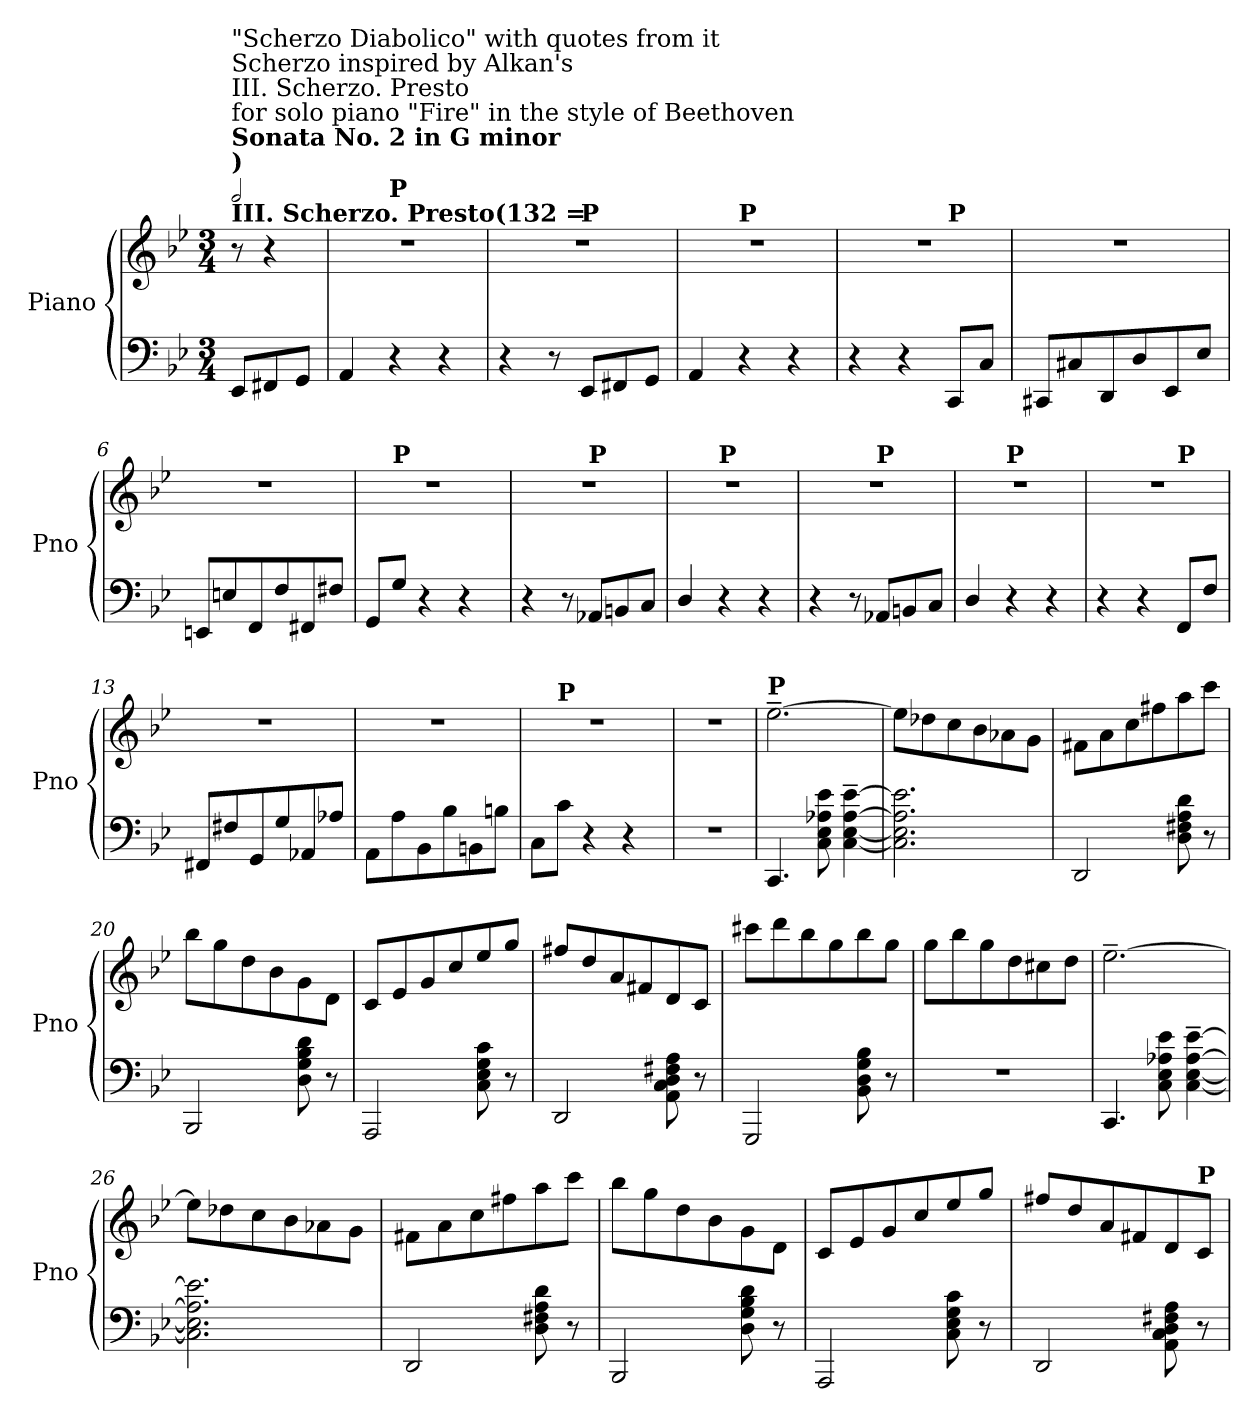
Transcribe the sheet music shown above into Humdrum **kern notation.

**kern	**kern
*part1	*part1
*staff2	*staff1
*I"Piano	*
*I'Pno	*
*clefF4	*clefG2
*k[b-e-]	*k[b-e-]
*M3/4	*M3/4
=	=
!	!LO:TX:a:B:t=III. Scherzo.  Presto(132 =
!	!LO:TX:a:t=[half]
!	!LO:TX:a:B:t=)
!	!LO:TX:a:B:t=Sonata No. 2 in G minor
!	!LO:TX:a:t=for solo piano "Fire" in the style of Beethoven
!	!LO:TX:a:t=III. Scherzo. Presto
!	!LO:TX:a:t=Scherzo inspired by Alkan's
!	!LO:TX:a:t="Scherzo Diabolico" with quotes from it
8EE-/L	8r
8FF#X/	4r
8GG/J	.
=1	=1
*	*^
4AA/	2.r	4ryy
!	!	!LO:TX:a:B:t=P
4r	.	2ryy
4r	.	.
=2	=2	=2
4r	2.r	4.ryy
8r	.	.
!	!	!LO:TX:a:B:t=P
8EE-/L	.	4.ryy
8FF#X/	.	.
8GG/J	.	.
=3	=3	=3
4AA/	2.r	4ryy
!	!	!LO:TX:a:B:t=P
4r	.	2ryy
4r	.	.
=4	=4	=4
4r	2.r	2ryy
4r	.	.
!	!	!LO:TX:a:B:t=P
8CC/L	.	4ryy
8C/J	.	.
=5	=5	=5
!	!LO:TX:a:B:t=HENRY MILLER	!
!	!LO:TX:a:B:t=op.109	!
*	*v	*v
8CC#X/L	2.r
8C#X/	.
8DD/	.
8D/	.
8EE-/	.
8E-/J	.
!!LO:LB:g=z
=6	=6
8EEn/L	2.r
8En/	.
8FF/	.
8F/	.
8FF#X/	.
8F#X/J	.
=7	=7
*	*^
8GG/L	2.r	8ryy
!	!	!LO:TX:a:B:t=P
8G/J	.	2ryy
4r	.	.
4r	.	.
.	.	8ryy
=8	=8	=8
4r	2.r	4.ryy
8r	.	.
!	!	!LO:TX:a:B:t=P
8AA-X/L	.	4.ryy
8BBn/	.	.
8C/J	.	.
=9	=9	=9
4D/	2.r	4ryy
!	!	!LO:TX:a:B:t=P
4r	.	2ryy
4r	.	.
=10	=10	=10
4r	2.r	4.ryy
8r	.	.
!	!	!LO:TX:a:B:t=P
8AA-X/L	.	4.ryy
8BBn/	.	.
8C/J	.	.
=11	=11	=11
4D/	2.r	4ryy
!	!	!LO:TX:a:B:t=P
4r	.	2ryy
4r	.	.
=12	=12	=12
4r	2.r	2ryy
4r	.	.
!	!	!LO:TX:a:B:t=P
8FF/L	.	4ryy
8F/J	.	.
*	*v	*v
!!LO:LB:g=z
=13	=13
8FF#X/L	2.r
8F#X/	.
8GG/	.
8G/	.
8AA-X/	.
8A-X/J	.
=14	=14
8AA\L	2.r
8A\	.
8BB-\	.
8B-\	.
8BBn\	.
8Bn\J	.
=15	=15
*	*^
8C\L	2.r	8ryy
!	!	!LO:TX:a:B:t=P
8c\J	.	2ryy
4r	.	.
4r	.	.
.	.	8ryy
*	*v	*v
=16	=16
2.r	2.r
=17	=17
!	!LO:TX:a:B:t=P
4.CC/	[2.ee-~\
8C\ 8E-\ 8A-X\ 8e-\	.
[4C\~ [4E-\~ [4A-\~ [4e-\~	.
=18	=18
2.C\] 2.E-\] 2.A-\] 2.e-\]	8ee-\L]
.	8dd-X\
.	8cc\
.	8b-\
.	8a-X\
.	8g\J
=19	=19
2DD/	8f#X\L
.	8a\
.	8cc\
.	8ff#X\
8D\ 8F#X\ 8A\ 8d\	8aa\
8r	8ccc\J
!!LO:LB:g=z
=20	=20
2BBB-/	8bb-\L
.	8gg\
.	8dd\
.	8b-\
8D\ 8G\ 8B-\ 8d\	8g\
8r	8d\J
=21	=21
2AAA/	8c/L
.	8e-/
.	8g/
.	8cc/
8C\ 8E-\ 8G\ 8c\	8ee-/
8r	8gg/J
=22	=22
2DD/	8ff#X/L
.	8dd/
.	8a/
.	8f#X/
8AA\ 8C\ 8D\ 8F#X\ 8A\	8d/
8r	8c/J
=23	=23
2GGG/	8ccc#X\L
.	8ddd\
.	8bb-\
.	8gg\
8BB-\ 8D\ 8G\ 8B-\	8bb-\
8r	8gg\J
=24	=24
2.r	8gg\L
.	8bb-\
.	8gg\
.	8dd\
.	8cc#X\
.	8dd\J
=25	=25
4.CC/	[2.ee-~\
8C\ 8E-\ 8A-X\ 8e-\	.
[4C\~ [4E-\~ [4A-\~ [4e-\~	.
!!LO:PB:g=z
=26	=26
2.C\] 2.E-\] 2.A-\] 2.e-\]	8ee-\L]
.	8dd-X\
.	8cc\
.	8b-\
.	8a-X\
.	8g\J
=27	=27
2DD/	8f#X\L
.	8a\
.	8cc\
.	8ff#X\
8D\ 8F#X\ 8A\ 8d\	8aa\
8r	8ccc\J
=28	=28
2BBB-/	8bb-\L
.	8gg\
.	8dd\
.	8b-\
8D\ 8G\ 8B-\ 8d\	8g\
8r	8d\J
=29	=29
2AAA/	8c/L
.	8e-/
.	8g/
.	8cc/
8C\ 8E-\ 8G\ 8c\	8ee-/
8r	8gg/J
=30	=30
2DD/	8ff#X/L
.	8dd/
.	8a/
.	8f#X/
8AA\ 8C\ 8D\ 8F#X\ 8A\	8d/
!	!LO:TX:a:B:t=P
8r	8c/J
=	=
*-	*-
